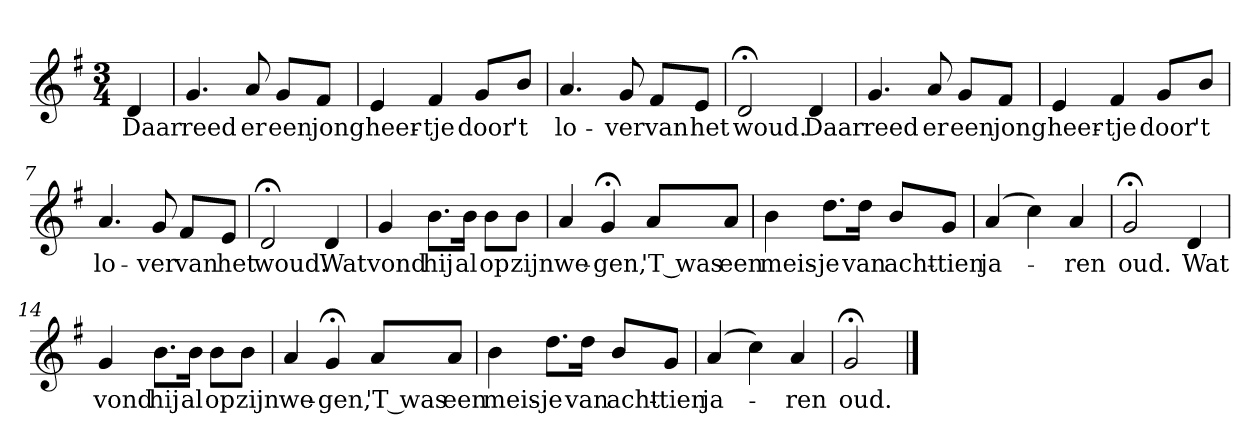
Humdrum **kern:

**kern	**text
*part1	*part1
*staff1	*staff1
*k[f#]	*
*G:	*
*M3/4	*
*MM120	*
=	=
4d	Daar
=1	=1
4.g	reed
8a	er
8gL	een
8f#J	jong
=2	=2
4e	heer-
4f#	-tje
8gL	door
8bJ	't
=3	=3
4.a	lo-
8g	-ver
8f#L	van
8eJ	het
=4	=4
2d;<	woud.
4d	Daar
=5	=5
4.g	reed
8a	er
8gL	een
8f#J	jong
=6	=6
4e	heer-
4f#	-tje
8gL	door
8bJ	't
=7	=7
4.a	lo-
8g	-ver
8f#L	van
8eJ	het
=8	=8
2d;<	woud.
4d	Wat
=9	=9
4g	vond
8.bL	hij
16bJk	al
8bL	op
8bJ	zijn
=10	=10
4a	we-
4g;<	-gen,
8aL	'T was
8aJ	een
=11	=11
4b	meis-
8.ddL	-je
16ddJk	van
8bL	acht-
8gJ	-tien
=12	=12
(4a	ja-
4cc)	.
4a	-ren
=13	=13
2g;<	oud.
4d	Wat
=14	=14
4g	vond
8.bL	hij
16bJk	al
8bL	op
8bJ	zijn
=15	=15
4a	we-
4g;<	-gen,
8aL	'T was
8aJ	een
=16	=16
4b	meis-
8.ddL	-je
16ddJk	van
8bL	acht-
8gJ	-tien
=17	=17
(4a	ja-
4cc)	.
4a	-ren
=18	=18
2g;<	oud.
==	==
*-	*-
